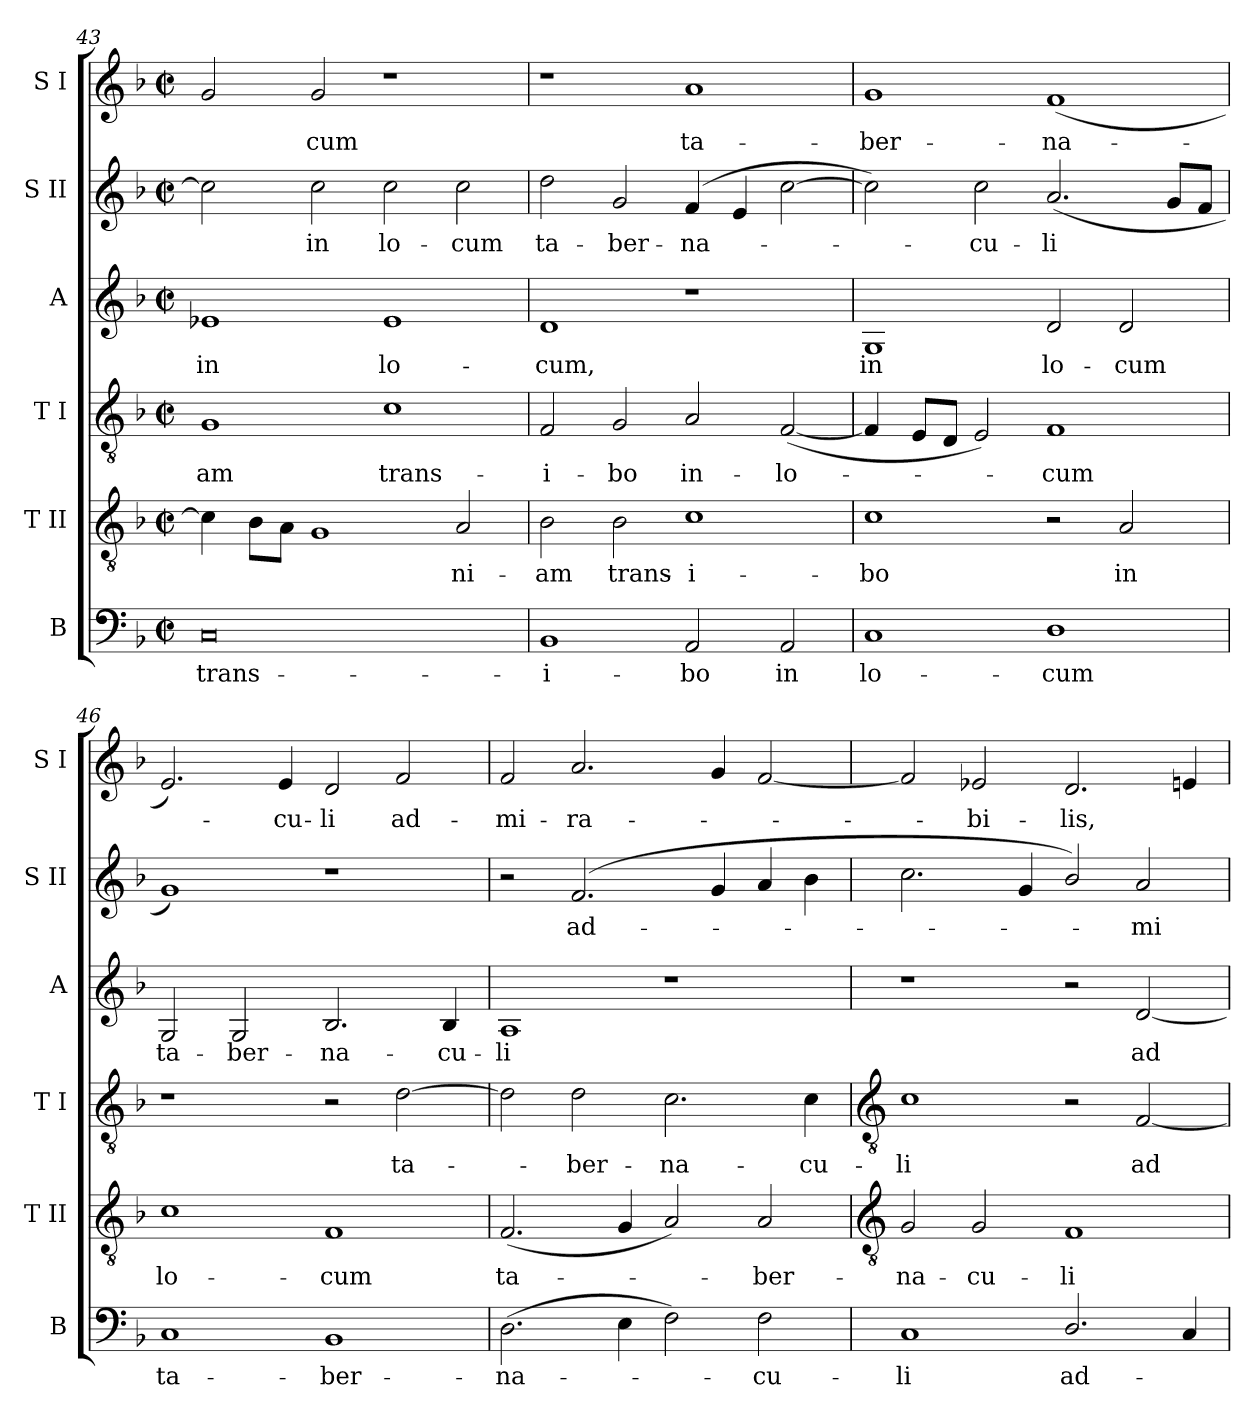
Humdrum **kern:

**kern	**text	**kern	**text	**kern	**text	**kern	**text	**kern	**text	**kern	**text
*part6	*part6	*part5	*part5	*part4	*part4	*part3	*part3	*part2	*part2	*part1	*part1
*staff6	*staff6	*staff5	*staff5	*staff4	*staff4	*staff3	*staff3	*staff2	*staff2	*staff1	*staff1
*I"B	*	*I"T II	*	*I"T I	*	*I"A	*	*I"S II	*	*I"S I	*
*I'B	*	*I'T II	*	*I'T I	*	*I'A	*	*I'S II	*	*I'S I	*
!!LO:LB:g=z
*clefF4	*	*clefGv2	*	*clefGv2	*	*clefG2	*	*clefG2	*	*clefG2	*
*k[b-]	*	*k[b-]	*	*k[b-]	*	*k[b-]	*	*k[b-]	*	*k[b-]	*
*F:	*	*F:	*	*F:	*	*F:	*	*F:	*	*F:	*
*M4/2	*	*M4/2	*	*M4/2	*	*M4/2	*	*M4/2	*	*M4/2	*
*met(c|)	*	*met(c|)	*	*met(c|)	*	*met(c|)	*	*met(c|)	*	*met(c|)	*
=43	=43	=43	=43	=43	=43	=43	=43	=43	=43	=43	=43
!	!LO:LY:b	!	!	!	!LO:LY:b	!	!LO:LY:b	!	!	!	!
0C	trans-	4c]	.	1G	-am	1e-X	in	2cc]	.	2g	.
.	.	8B-\L	.	.	.	.	.	.	.	.	.
.	.	8A\J	.	.	.	.	.	.	.	.	.
!	!	!	!	!	!	!	!	!	!LO:LY:b	!	!LO:LY:b
.	.	1G	.	.	.	.	.	2cc	in	2g	cum
!	!	!	!	!	!LO:LY:b	!	!LO:LY:b	!	!LO:LY:b	!	!
.	.	.	.	1c	trans-	1e-	lo-	2cc	lo-	1r	.
!	!	!	!LO:LY:b	!	!	!	!	!	!LO:LY:b	!	!
.	.	2A	ni-	.	.	.	.	2cc	-cum	.	.
=44	=44	=44	=44	=44	=44	=44	=44	=44	=44	=44	=44
!	!LO:LY:b	!	!LO:LY:b	!	!LO:LY:b	!	!LO:LY:b	!	!LO:LY:b	!	!
1BB-\	-i-	2B-	-am	2F	-i-	1d	-cum,	2dd	ta-	1r	.
!	!	!	!LO:LY:b	!	!LO:LY:b	!	!	!	!LO:LY:b	!	!
.	.	2B-	trans-	2G	-bo	.	.	2g	-ber-	.	.
!	!LO:LY:b	!	!LO:LY:b	!	!LO:LY:b	!	!	!	!LO:LY:b	!	!LO:LY:b
2AA	-bo	1c	-i-	2A	in-	1r	.	(<4f	-na-	1a	ta-
.	.	.	.	.	.	.	.	4e	.	.	.
!	!LO:LY:b	!	!	!	!LO:LY:b	!	!	!	!	!	!
2AA	in	.	.	(<[2F	-lo-	.	.	[2cc	.	.	.
=45	=45	=45	=45	=45	=45	=45	=45	=45	=45	=45	=45
!	!LO:LY:b	!	!LO:LY:b	!	!	!	!LO:LY:b	!	!	!	!LO:LY:b
1C	lo-	1c	-bo	4F]	.	1G	in	2cc])	.	1g	-ber-
.	.	.	.	8EL	.	.	.	.	.	.	.
.	.	.	.	8DJ	.	.	.	.	.	.	.
!	!	!	!	!	!	!	!	!	!LO:LY:b	!	!
.	.	.	.	2E)	.	.	.	2cc	cu-	.	.
!	!LO:LY:b	!	!	!	!LO:LY:b	!	!LO:LY:b	!	!LO:LY:b	!	!LO:LY:b
1D	-cum	2r	.	1F	cum	2d	lo-	(<2.a	-li	(<1f	-na-
!	!	!	!LO:LY:b	!	!	!	!LO:LY:b	!	!	!	!
.	.	2A	in	.	.	2d	-cum	.	.	.	.
.	.	.	.	.	.	.	.	8gL	.	.	.
.	.	.	.	.	.	.	.	8fJ	.	.	.
=46	=46	=46	=46	=46	=46	=46	=46	=46	=46	=46	=46
!	!LO:LY:b	!	!LO:LY:b	!	!	!	!LO:LY:b	!	!	!	!
1C	ta-	1c	lo-	1r	.	2G	ta-	1g)	.	2.e)	.
!	!	!	!	!	!	!	!LO:LY:b	!	!	!	!
.	.	.	.	.	.	2G	-ber-	.	.	.	.
!	!	!	!	!	!	!	!	!	!	!	!LO:LY:b
.	.	.	.	.	.	.	.	.	.	4e	cu-
!	!LO:LY:b	!	!LO:LY:b	!	!	!	!LO:LY:b	!	!	!	!LO:LY:b
1BB-	-ber-	1F	-cum	2r	.	2.B-	-na-	1r	.	2d	-li
!	!	!	!	!	!LO:LY:b	!	!	!	!	!	!LO:LY:b
.	.	.	.	[2d	ta-	.	.	.	.	2f	ad-
!	!	!	!	!	!	!	!LO:LY:b	!	!	!	!
.	.	.	.	.	.	4B-	-cu-	.	.	.	.
=47	=47	=47	=47	=47	=47	=47	=47	=47	=47	=47	=47
!	!LO:LY:b	!	!LO:LY:b	!	!	!	!LO:LY:b	!	!	!	!LO:LY:b
(>2.D	-na-	(<2.F	ta-	2d]	.	1A	-li	2r	.	2f	-mi-
!	!	!	!	!	!LO:LY:b	!	!	!	!LO:LY:b	!	!LO:LY:b
.	.	.	.	2d	ber-	.	.	(<2.f	ad-	2.a	-ra-
4E	.	4G	.	.	.	.	.	.	.	.	.
!	!	!	!	!	!LO:LY:b	!	!	!	!	!	!
2F)	.	2A)	.	2.c	-na-	1r	.	.	.	.	.
.	.	.	.	.	.	.	.	4g	.	4g	.
!	!LO:LY:b	!	!LO:LY:b	!	!	!	!	!	!	!	!
2F	cu-	2A	ber-	.	.	.	.	4a	.	[2f	.
!	!	!	!	!	!LO:LY:b	!	!	!	!	!	!
.	.	.	.	4c	-cu-	.	.	4b-	.	.	.
!!LO:LB:g=z
=48	=48	=48	=48	=48	=48	=48	=48	=48	=48	=48	=48
*	*	*clefGv2	*	*clefGv2	*	*	*	*	*	*	*
!	!LO:LY:b	!	!LO:LY:b	!	!LO:LY:b	!	!	!	!	!	!
1C	-li	2G	-na-	1c	-li	1r	.	2.cc	.	2f]	.
!	!	!	!LO:LY:b	!	!	!	!	!	!	!	!LO:LY:b
.	.	2G	-cu-	.	.	.	.	.	.	2e-X	bi-
.	.	.	.	.	.	.	.	4g	.	.	.
!	!LO:LY:b	!	!LO:LY:b	!	!	!	!	!	!	!	!LO:LY:b
2.D/	ad-	1F	-li	2r	.	2r	.	2b-/)	.	2.d	-lis,
!	!	!	!	!	!LO:LY:b	!	!LO:LY:b	!	!LO:LY:b	!	!
.	.	.	.	[2F	ad-	[2d	ad-	2a	mi-	.	.
4C	.	.	.	.	.	.	.	.	.	4en	.
=	=	=	=	=	=	=	=	=	=	=	=
*-	*-	*-	*-	*-	*-	*-	*-	*-	*-	*-	*-
